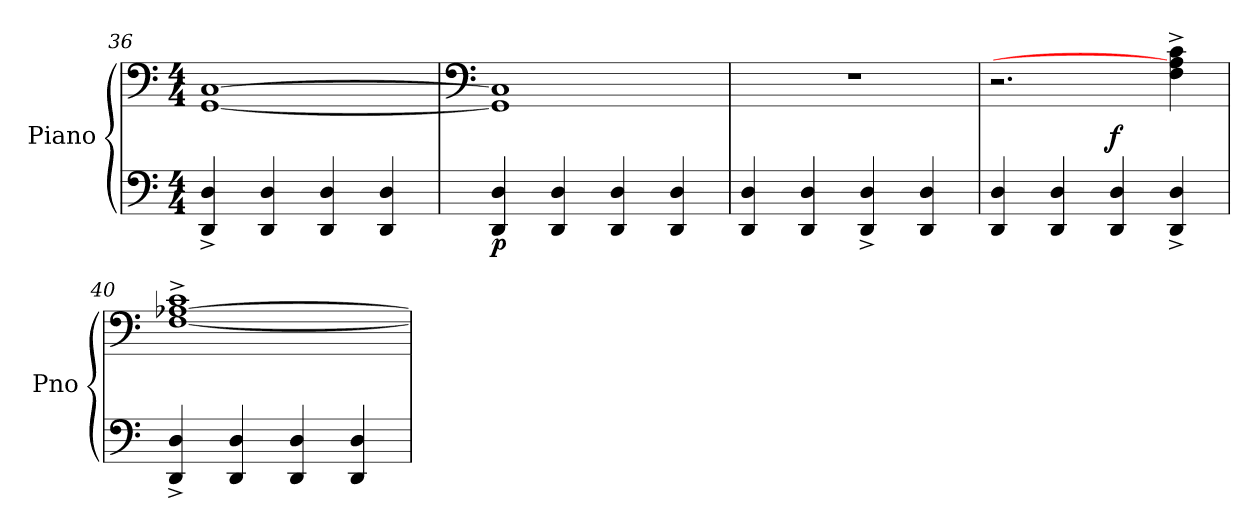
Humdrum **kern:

**kern	**kern	**dynam
*part1	*part1	*part1
*staff2	*staff1	*staff1/2
*I"Piano	*	*
*I'Pno	*	*
*clefF4	*clefF4	*
*k[]	*k[]	*
*C:	*C:	*
*M4/4	*M4/4	*
=36	=36	=36
*	*^	*
4DD/^ 4D/^	[1C	[1GG	.
4DD/ 4D/	.	.	.
4DD/ 4D/	.	.	.
4DD/ 4D/	.	.	.
!!LO:LB:g=z	!!
=37	=37	=37	=37
*	*clefF4	*	*
!	!	!	!LO:DY:b=2
4DD/ 4D/	1C]	1GG]	p
4DD/ 4D/	.	.	.
4DD/ 4D/	.	.	.
4DD/ 4D/	.	.	.
*	*v	*v	*
=38	=38	=38
4DD/ 4D/	1r	.
4DD/ 4D/	.	.
4DD/^ 4D/^	.	.
4DD/ 4D/	.	.
=39	=39	=39
4DD/ 4D/	2.r	.
4DD/ 4D/	.	.
!	!	!LO:DY:a=2
4DD/ 4D/	.	f
4DD/^ 4D/^	4F\^ 4A-\]^ 4c\^	.
=40	=40	=40
4DD/^ 4D/^	[1F^ [1A-X^ 1c^	.
4DD/ 4D/	.	.
4DD/ 4D/	.	.
4DD/ 4D/	.	.
=	=	=
*-	*-	*-
